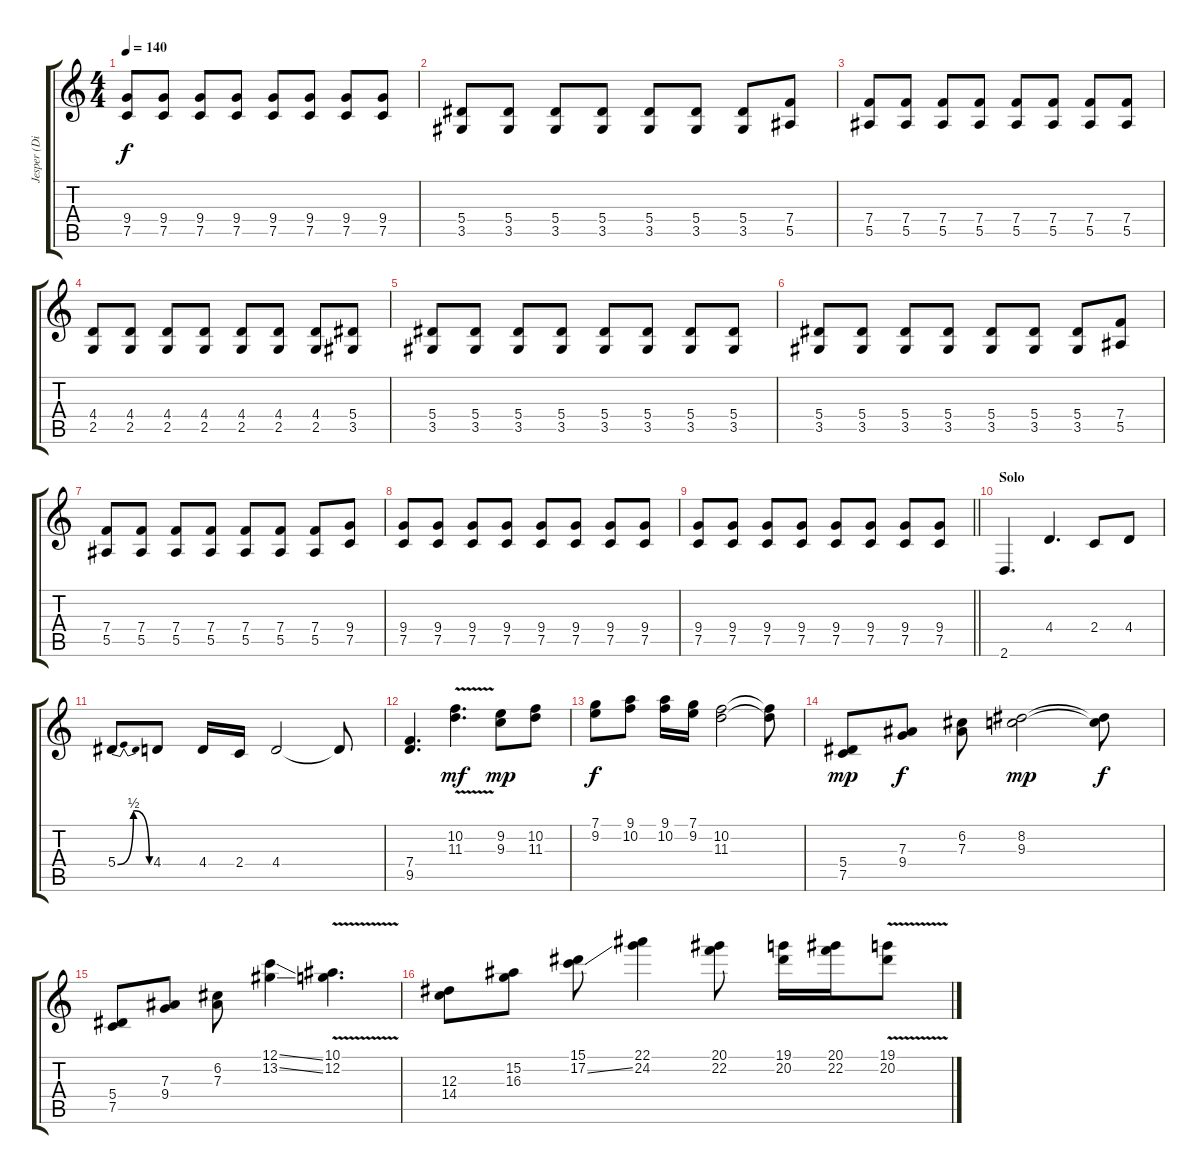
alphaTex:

\track ("Jesper (Distorted Lead)" "Jesper (Di") {instrument distortionguitar}
\staff {score tabs}
\tuning (C4 G3 Eb3 Bb2 F2 C2) {hide}
\ts (4 4)
\tempo 140
\clef g2
\ks c
(9.4 7.5).8{dy f} (9.4 7.5).8 (9.4 7.5).8 (9.4 7.5).8 (9.4 7.5).8 (9.4 7.5).8 (9.4 7.5).8 (9.4 7.5).8 |
(5.4 3.5).8{volume 16 instrument distortionguitar} (5.4 3.5).8 (5.4 3.5).8 (5.4 3.5).8 (5.4 3.5).8 (5.4 3.5).8 (5.4 3.5).8 (7.4 5.5).8 |
(7.4 5.5).8 (7.4 5.5).8 (7.4 5.5).8 (7.4 5.5).8 (7.4 5.5).8 (7.4 5.5).8 (7.4 5.5).8 (7.4 5.5).8 |
(4.4 2.5).8 (4.4 2.5).8 (4.4 2.5).8 (4.4 2.5).8 (4.4 2.5).8 (4.4 2.5).8 (4.4 2.5).8 (5.4 3.5).8 |
(5.4 3.5).8 (5.4 3.5).8 (5.4 3.5).8 (5.4 3.5).8 (5.4 3.5).8 (5.4 3.5).8 (5.4 3.5).8 (5.4 3.5).8 |
(5.4 3.5).8 (5.4 3.5).8 (5.4 3.5).8 (5.4 3.5).8 (5.4 3.5).8 (5.4 3.5).8 (5.4 3.5).8 (7.4 5.5).8 |
(7.4 5.5).8 (7.4 5.5).8 (7.4 5.5).8 (7.4 5.5).8 (7.4 5.5).8 (7.4 5.5).8 (7.4 5.5).8 (9.4 7.5).8 |
(9.4 7.5).8 (9.4 7.5).8 (9.4 7.5).8 (9.4 7.5).8 (9.4 7.5).8 (9.4 7.5).8 (9.4 7.5).8 (9.4 7.5).8 |
\barLineRight lightlight
(9.4 7.5).8 (9.4 7.5).8 (9.4 7.5).8 (9.4 7.5).8 (9.4 7.5).8 (9.4 7.5).8 (9.4 7.5).8 (9.4 7.5).8 |
\section ("" "Solo")
2.6.4{d volume 16 instrument distortionguitar} 4.4.4{d} 2.4.8 4.4.8 |
5.4{be (bendrelease 0 0 15 2 15 2 60 0)}.8 4.4.8 4.4.16 2.4.16 4.4.2 4.4{t}.8 |
(7.4 9.5).4{d} (10.2{v} 11.3{v}).4{d dy mf} (9.2 9.3).8{dy mp} (10.2 11.3).8 |
(7.1 9.2).8{dy f} (9.1 10.2).8 (9.1 10.2).16 (7.1 9.2).16 (10.2 11.3).2 (10.2{t} 11.3{t}).8 |
(5.4 7.5).8{dy mp} (7.3 9.4).8{dy f} (6.2 7.3).8 (8.2 9.3).2{dy mp} (8.2{t} 9.3{t}).8{dy f} |
(5.4 7.5).8 (7.3 9.4).8 (6.2 7.3).8 (12.1{ss} 13.2{ss}).4 (10.1{v} 12.2{v}).4{d} |
(12.3 14.4).8 (15.2 16.3).8 (15.1 17.2{ss}).8 (22.1 24.2).4 (20.1 22.2).8 (19.1 20.2).16 (20.1 22.2).16 (19.1{v} 20.2{v}).8
